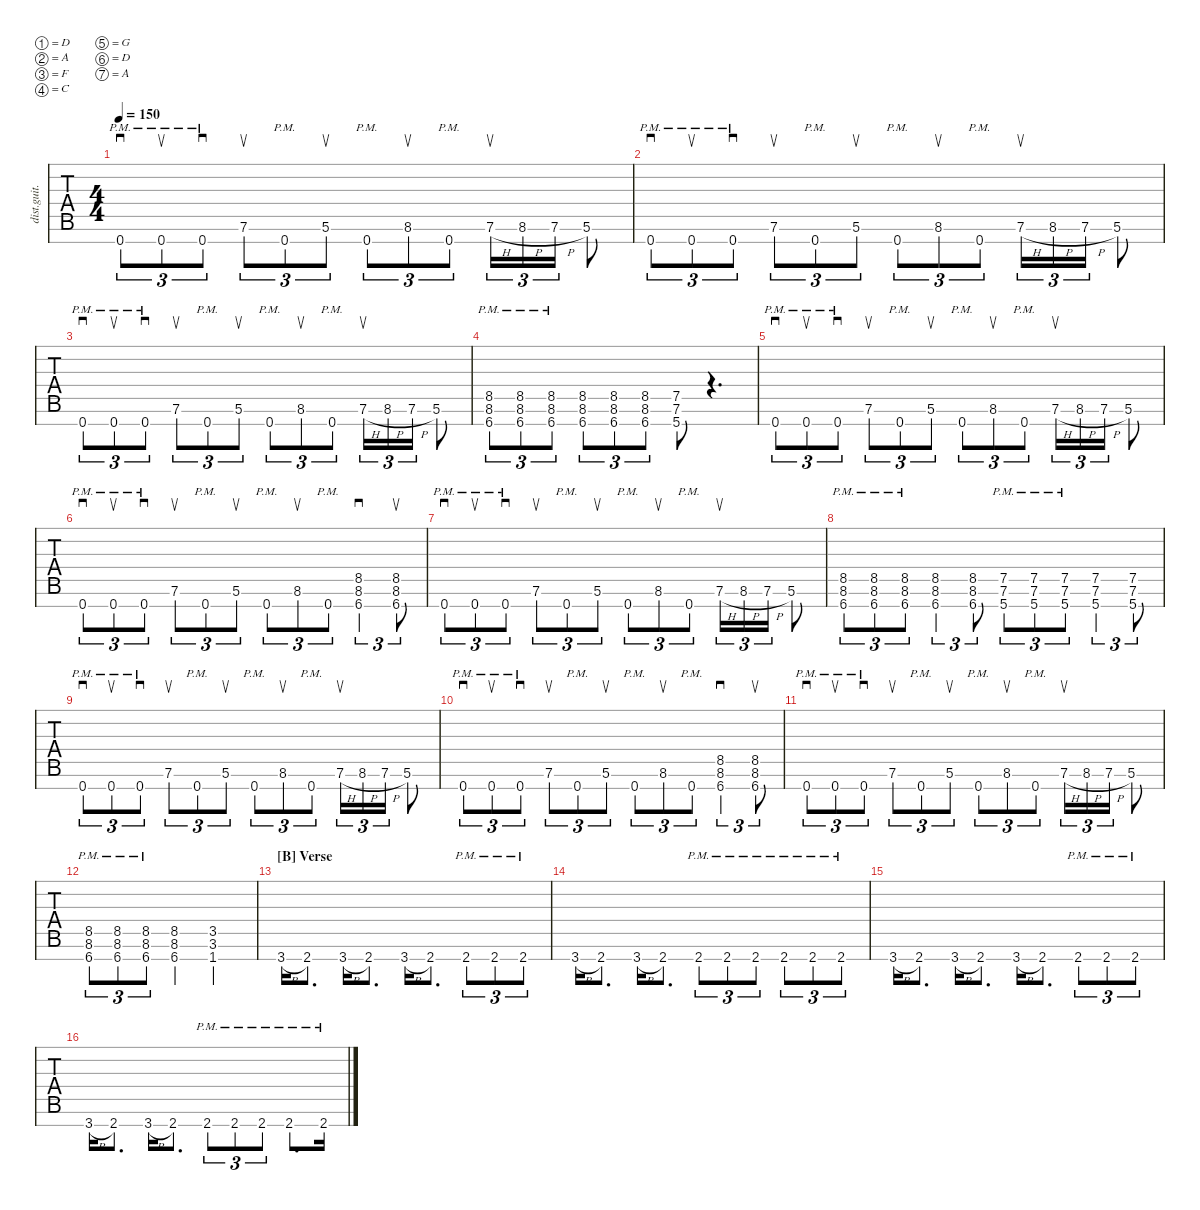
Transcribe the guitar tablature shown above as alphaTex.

\defaultSystemsLayout 4
\hideDynamics
\bracketExtendMode nobrackets
\otherSystemsTrackNameOrientation horizontal
\track ("Distortion Guitar" "dist.guit.") {solo instrument distortionguitar}
\staff {tabs}
\tuning (D4 A3 F3 C3 G2 D2 A1)
\ts (4 4)
\scale
1.07061
\tempo 150
\accidentals auto
\clef g2
\ottava regular
\simile none
\ks aminor
0.7{pm}.8{sd tu (3 2) dy mf beam Up} 0.7{pm}.8{su tu (3 2) beam Up} 0.7{pm}.8{sd tu (3 2) beam Up} 7.6.8{su tu (3 2) beam Up} 0.7{pm}.8{tu (3 2) beam Up} 5.6.8{su tu (3 2) beam Up} 0.7{pm}.8{tu (3 2) beam Up} 8.6{acc #}.8{su tu (3 2) beam Up} 0.7{pm}.8{tu (3 2) beam Up} 7.6{h}.16{su tu (3 2) beam Up} 8.6{h acc #}.16{tu (3 2) beam Up} 7.6{h}.16{tu (3 2) beam Up} 5.6.8{beam Up} |
\scale
0.976463 0.7{pm}.8{sd tu (3 2) beam Up} 0.7{pm}.8{su tu (3 2) beam Up} 0.7{pm}.8{sd tu (3 2) beam Up} 7.6.8{su tu (3 2) beam Up} 0.7{pm}.8{tu (3 2) beam Up} 5.6.8{su tu (3 2) beam Up} 0.7{pm}.8{tu (3 2) beam Up} 8.6{acc #}.8{su tu (3 2) beam Up} 0.7{pm}.8{tu (3 2) beam Up} 7.6{h}.16{su tu (3 2) beam Up} 8.6{h acc #}.16{tu (3 2) beam Up} 7.6{h}.16{tu (3 2) beam Up} 5.6.8{beam Up} |
\scale
0.976463 0.7{pm}.8{sd tu (3 2) beam Up} 0.7{pm}.8{su tu (3 2) beam Up} 0.7{pm}.8{sd tu (3 2) beam Up} 7.6.8{su tu (3 2) beam Up} 0.7{pm}.8{tu (3 2) beam Up} 5.6.8{su tu (3 2) beam Up} 0.7{pm}.8{tu (3 2) beam Up} 8.6{acc #}.8{su tu (3 2) beam Up} 0.7{pm}.8{tu (3 2) beam Up} 7.6{h}.16{su tu (3 2) beam Up} 8.6{h acc #}.16{tu (3 2) beam Up} 7.6{h}.16{tu (3 2) beam Up} 5.6.8{beam Up} |
\scale
0.976463 (8.5{pm acc #} 8.6{pm acc #} 6.7{pm acc #}).8{tu (3 2) beam Up} (8.5{pm acc #} 8.6{pm acc #} 6.7{pm acc #}).8{tu (3 2) beam Up} (8.5{pm acc #} 8.6{pm acc #} 6.7{pm acc #}).8{tu (3 2) beam Up} (8.5{acc #} 8.6{acc #} 6.7{acc #}).8{tu (3 2) beam Up} (8.5{acc #} 8.6{acc #} 6.7{acc #}).8{tu (3 2) beam Up} (8.5{acc #} 8.6{acc #} 6.7{acc #}).8{tu (3 2) beam Up} (7.5{ac} 7.6{ac} 5.7).8{beam Up} r.4{d beam Up} |
\scale
1.07061 0.7{pm}.8{sd tu (3 2) beam Up} 0.7{pm}.8{su tu (3 2) beam Up} 0.7{pm}.8{sd tu (3 2) beam Up} 7.6.8{su tu (3 2) beam Up} 0.7{pm}.8{tu (3 2) beam Up} 5.6.8{su tu (3 2) beam Up} 0.7{pm}.8{tu (3 2) beam Up} 8.6{acc #}.8{su tu (3 2) beam Up} 0.7{pm}.8{tu (3 2) beam Up} 7.6{h}.16{su tu (3 2) beam Up} 8.6{h acc #}.16{tu (3 2) beam Up} 7.6{h}.16{tu (3 2) beam Up} 5.6.8{beam Up} |
\scale
0.976463 0.7{pm}.8{sd tu (3 2) beam Up} 0.7{pm}.8{su tu (3 2) beam Up} 0.7{pm}.8{sd tu (3 2) beam Up} 7.6.8{su tu (3 2) beam Up} 0.7{pm}.8{tu (3 2) beam Up} 5.6.8{su tu (3 2) beam Up} 0.7{pm}.8{tu (3 2) beam Up} 8.6{acc #}.8{su tu (3 2) beam Up} 0.7{pm}.8{tu (3 2) beam Up} (6.7{acc #} 8.6{acc #} 8.5{acc #}).4{sd tu (3 2) beam Up} (6.7{acc #} 8.6{acc #} 8.5{acc #}).8{su tu (3 2) beam Up} |
\scale
0.976463 0.7{pm}.8{sd tu (3 2) beam Up} 0.7{pm}.8{su tu (3 2) beam Up} 0.7{pm}.8{sd tu (3 2) beam Up} 7.6.8{su tu (3 2) beam Up} 0.7{pm}.8{tu (3 2) beam Up} 5.6.8{su tu (3 2) beam Up} 0.7{pm}.8{tu (3 2) beam Up} 8.6{acc #}.8{su tu (3 2) beam Up} 0.7{pm}.8{tu (3 2) beam Up} 7.6{h}.16{su tu (3 2) beam Up} 8.6{h acc #}.16{tu (3 2) beam Up} 7.6{h}.16{tu (3 2) beam Up} 5.6.8{beam Up} |
\scale
0.976463 (6.7{pm acc #} 8.6{pm acc #} 8.5{pm acc #}).8{tu (3 2) beam Up} (6.7{pm acc #} 8.6{pm acc #} 8.5{pm acc #}).8{tu (3 2) beam Up} (6.7{pm acc #} 8.6{pm acc #} 8.5{pm acc #}).8{tu (3 2) beam Up} (6.7{acc #} 8.6{acc #} 8.5{acc #}).4{tu (3 2) beam Up} (6.7{acc #} 8.6{acc #} 8.5{acc #}).8{tu (3 2) beam Up} (5.7{pm} 7.6{pm} 7.5{pm}).8{tu (3 2) beam Up} (5.7{pm} 7.6{pm} 7.5{pm}).8{tu (3 2) beam Up} (5.7{pm} 7.6{pm} 7.5{pm}).8{tu (3 2) beam Up} (5.7 7.6 7.5).4{tu (3 2) beam Up} (5.7 7.6 7.5).8{tu (3 2) beam Up} |
\scale
1.06619 0.7{pm}.8{sd tu (3 2) beam Up} 0.7{pm}.8{su tu (3 2) beam Up} 0.7{pm}.8{sd tu (3 2) beam Up} 7.6.8{su tu (3 2) beam Up} 0.7{pm}.8{tu (3 2) beam Up} 5.6.8{su tu (3 2) beam Up} 0.7{pm}.8{tu (3 2) beam Up} 8.6{acc #}.8{su tu (3 2) beam Up} 0.7{pm}.8{tu (3 2) beam Up} 7.6{h}.16{su tu (3 2) beam Up} 8.6{h acc #}.16{tu (3 2) beam Up} 7.6{h}.16{tu (3 2) beam Up} 5.6.8{beam Up} |
\scale
0.972042 0.7{pm}.8{sd tu (3 2) beam Up} 0.7{pm}.8{su tu (3 2) beam Up} 0.7{pm}.8{sd tu (3 2) beam Up} 7.6.8{su tu (3 2) beam Up} 0.7{pm}.8{tu (3 2) beam Up} 5.6.8{su tu (3 2) beam Up} 0.7{pm}.8{tu (3 2) beam Up} 8.6{acc #}.8{su tu (3 2) beam Up} 0.7{pm}.8{tu (3 2) beam Up} (6.7{acc #} 8.6{acc #} 8.5{acc #}).4{sd tu (3 2) beam Up} (6.7{acc #} 8.6{acc #} 8.5{acc #}).8{su tu (3 2) beam Up} |
\scale
0.972042 0.7{pm}.8{sd tu (3 2) beam Up} 0.7{pm}.8{su tu (3 2) beam Up} 0.7{pm}.8{sd tu (3 2) beam Up} 7.6.8{su tu (3 2) beam Up} 0.7{pm}.8{tu (3 2) beam Up} 5.6.8{su tu (3 2) beam Up} 0.7{pm}.8{tu (3 2) beam Up} 8.6{acc #}.8{su tu (3 2) beam Up} 0.7{pm}.8{tu (3 2) beam Up} 7.6{h}.16{su tu (3 2) beam Up} 8.6{h acc #}.16{tu (3 2) beam Up} 7.6{h}.16{tu (3 2) beam Up} 5.6.8{beam Up} |
\scale
0.989726 (6.7{pm acc #} 8.6{pm acc #} 8.5{pm acc #}).8{tu (3 2) beam Up} (6.7{pm acc #} 8.6{pm acc #} 8.5{pm acc #}).8{tu (3 2) beam Up} (6.7{pm acc #} 8.6{pm acc #} 8.5{pm acc #}).8{tu (3 2) beam Up} (6.7{acc #} 8.6{acc #} 8.5{acc #}).4{beam Up} (3.5{ac acc #} 3.6{ac} 1.7{ac acc #}).2{beam Up} |
\section ("B" "Verse")
\scale
1.07061 3.7{h}.16{beam Up} 2.7.8{d beam Up} 3.7{h}.16{beam Up} 2.7.8{d beam Up} 3.7{h}.16{beam Up} 2.7.8{d beam Up} 2.7{pm}.8{tu (3 2) beam Up} 2.7{pm}.8{tu (3 2) beam Up} 2.7{pm}.8{tu (3 2) beam Up} |
\scale
0.976463 3.7{h}.16{beam Up} 2.7.8{d beam Up} 3.7{h}.16{beam Up} 2.7.8{d beam Up} 2.7{pm}.8{tu (3 2) beam Up} 2.7{pm}.8{tu (3 2) beam Up} 2.7{pm}.8{tu (3 2) beam Up} 2.7{pm}.8{tu (3 2) beam Up} 2.7{pm}.8{tu (3 2) beam Up} 2.7{pm}.8{tu (3 2) beam Up} |
\scale
0.976463 3.7{h}.16{beam Up} 2.7.8{d beam Up} 3.7{h}.16{beam Up} 2.7.8{d beam Up} 3.7{h}.16{beam Up} 2.7.8{d beam Up} 2.7{pm}.8{tu (3 2) beam Up} 2.7{pm}.8{tu (3 2) beam Up} 2.7{pm}.8{tu (3 2) beam Up} |
\scale
0.976463 3.7{h}.16{beam Up} 2.7.8{d beam Up} 3.7{h}.16{beam Up} 2.7.8{d beam Up} 2.7{pm}.8{tu (3 2) beam Up} 2.7{pm}.8{tu (3 2) beam Up} 2.7{pm}.8{tu (3 2) beam Up} 2.7{pm}.8{d beam Up} 2.7{pm}.16{beam Up}
